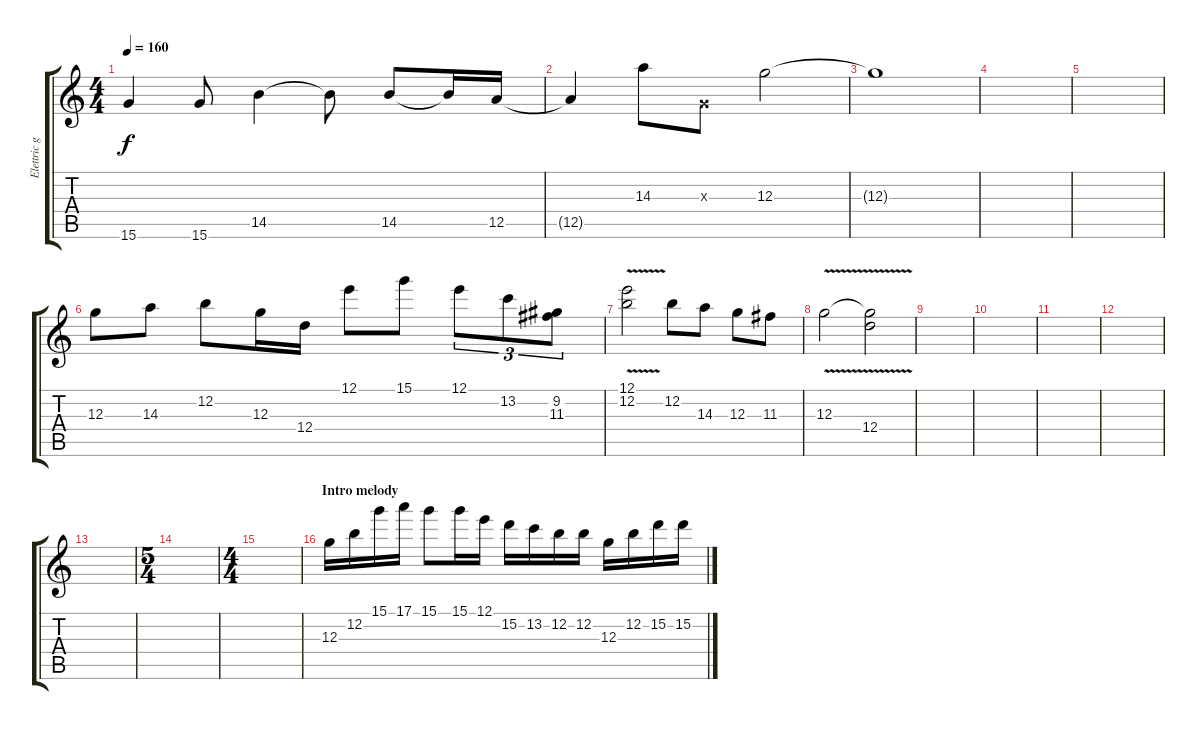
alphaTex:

\track ("Elettric guitar" "Elettric g") {instrument distortionguitar}
\staff {score tabs}
\tuning (E4 B3 G3 D3 A2 E2) {hide}
\ts (4 4)
\tempo 160
\clef g2
\ks c
15.6.4{dy f} 15.6.8 14.5.4 14.5{t}.8 14.5.8 14.5{t}.16 12.5.16 |
12.5{t}.4 14.3.8 0.3{x}.8 12.3.2 |
12.3{t}.1 |
|
|
12.3.8{volume 14 balance 8 instrument electricguitarmuted} 14.3.8 12.2.8 12.3.16 12.4.16 12.1.8 15.1.8 12.1.8{tu (3 2)} 13.2.8{tu (3 2)} (9.2 11.3).8{tu (3 2)} |
(12.1{v} 12.2{v}).2 12.2.8 14.3.8 12.3.8 11.3.8 |
12.3{v}.2 (12.3{t} 12.4).2 |
|
|
|
|
|
\ts (5 4)
|
\ts (4 4)
|
\section ("" "Intro melody")
12.3.16{volume 15 balance 8 instrument distortionguitar} 12.2.16 15.1.16 17.1.16 15.1.8 15.1.16 12.1.16 15.2.16 13.2.16 12.2.16 12.2.16 12.3.16 12.2.16 15.2.16 15.2.16
